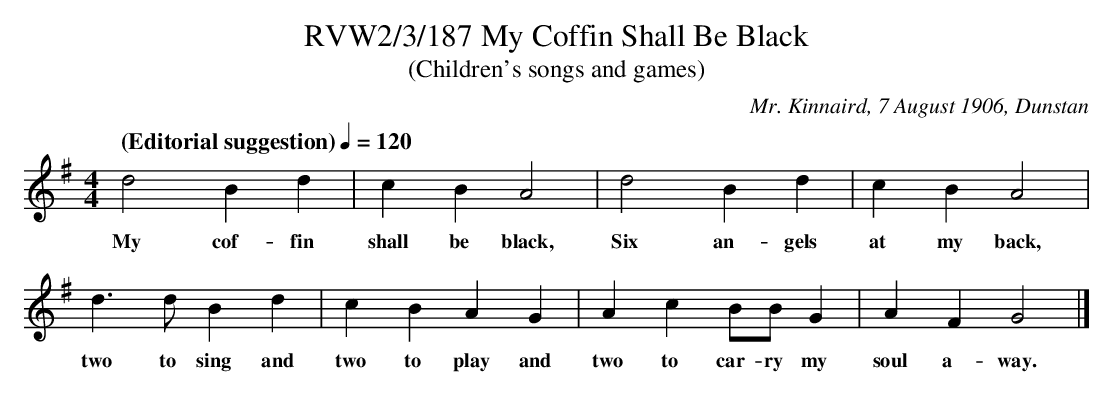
X:1
T:RVW2/3/187 My Coffin Shall Be Black
T:(Children's songs and games)
C:Mr. Kinnaird, 7 August 1906, Dunstan
L:1/4
Q: "(Editorial suggestion)" 1/4=120
M:4/4
K:G
d2 B d | c B A2 | d2 B d | c B A2 | $
w:My cof-fin shall be black, Six an-gels at my back,
d3/2 d/2 B d | c B A G | A c B/2B/2 G | A F G2 |]
w:two to sing and two to play and two to car-ry my soul a-way.
